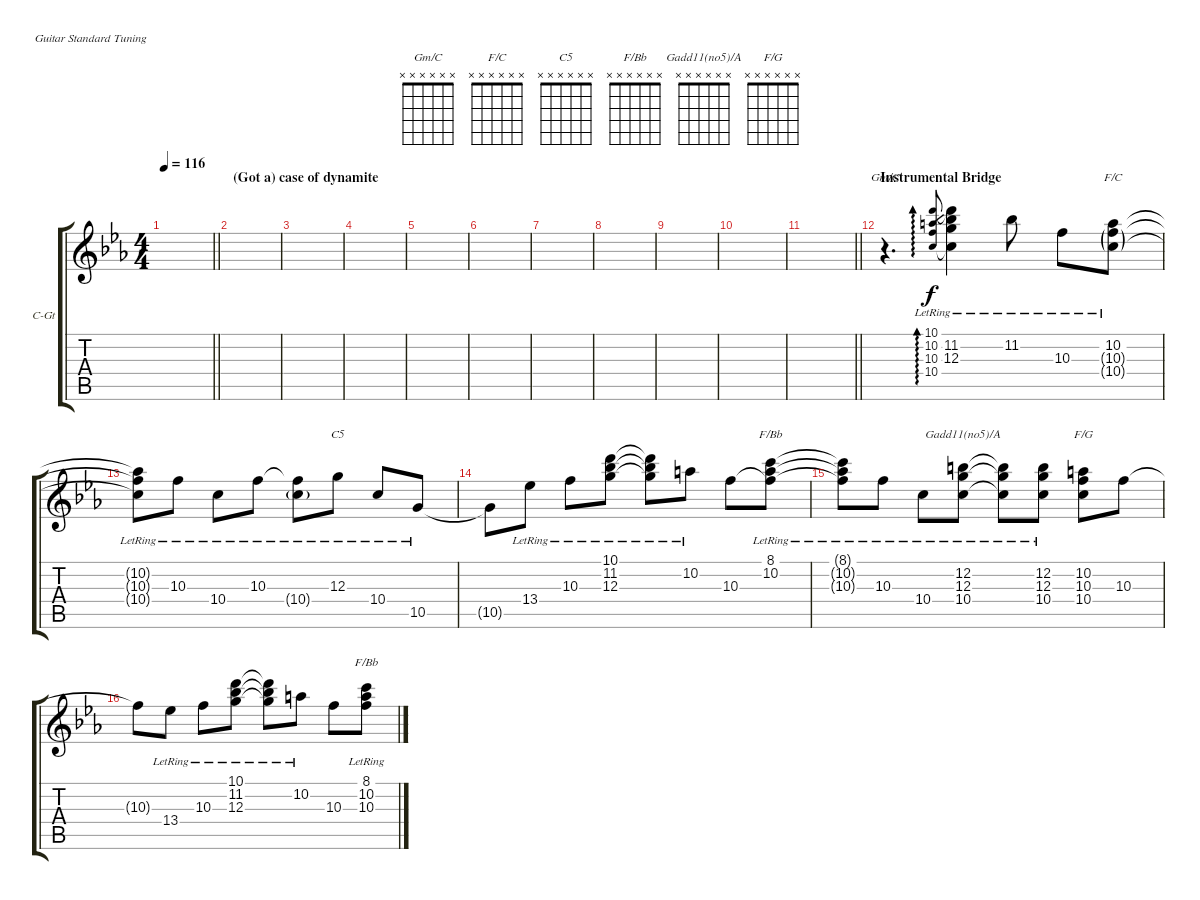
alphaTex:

\defaultSystemsLayout 4
\bracketExtendMode groupsimilarinstruments
\firstSystemTrackNameOrientation horizontal
\otherSystemsTrackNameOrientation horizontal
\track ("Clean Guitar" "C-Gt") {instrument electricguitarclean}
\staff {score tabs}
\tuning (E4 B3 G3 D3 A2 E2)
\chord ("Gm/C" x x x x x x)
\chord ("F/C" x x x x x x)
\chord ("C5" x x x x x x)
\chord ("F/Bb" x x x x x x)
\chord ("Gadd11(no5)/A" x x x x x x)
\chord ("F/G" x x x x x x)
\ts (4 4)
\scale
0.583227
\tempo 116
\accidentals auto
\clef g2
\ottava regular
\simile none
\scale
0.333333
\barLineRight lightlight
\ks cminor
|
\section ("" "(Got a) case of dynamite")
\scale
0.246851
\scale
0.333333 |
\scale
0.169736
\scale
0.333333 |
\scale
0.333333 |
\scale
0.333333 |
\scale
0.333333 |
\scale
0.397058
\scale
0.333333 |
\scale
0.219018
\scale
0.333333 |
\scale
0.383866
\scale
0.333333 |
\scale
0.333333 |
\scale
0.333333
\barLineRight lightlight
|
\section ("" "Instrumental Bridge")
\scale
0.333333 r.4{d ch "Gm/C"} (10.1{lr} 10.2{lr} 10.3{lr} 10.4{lr}).8{ad 0 gr} (11.2{lr} 12.3{lr} 10.1{lr t} 10.4{lr t}).4 11.2{lr}.8 10.3{lr}.8 (10.2{lr} 10.3{g} 10.4{g}).8{ch "F/C"} |
\scale
0.333333 (10.2{lr t} 10.3{t} 10.4{t}).8 10.3{lr}.8 10.4{lr}.8 10.3{lr}.8 (10.3{lr t} 10.4{g}).8 12.3{lr}.8{ch "C5"} 10.4{lr}.8 10.5{lr}.8 |
\scale
0.333333 10.5{t}.8 13.4{lr}.8 10.3{lr}.8 (11.2{lr} 10.1{lr} 12.3).8 (11.2{lr t} 10.1{lr t} 12.3{t}).8 10.2{lr}.8 10.3.8 (8.1{lr} 10.2{lr} 10.3{lr t}).8{ch "F/Bb"} |
\scale
0.333333 (8.1{lr t} 10.2{lr t} 10.3{lr t}).8 10.3{lr}.8 10.4{lr}.8 (10.4{lr} 12.3{lr} 12.2{lr}).8{ch "Gadd11(no5)/A"} (10.4{lr t} 12.3{lr t} 12.2{lr t}).8 (10.4{lr} 12.3{lr} 12.2{lr}).8 (10.4 10.3 10.2).8{ch "F/G"} 10.3.8 |
\scale
0.333333 10.3{t}.8 13.4{lr}.8 10.3{lr}.8 (11.2{lr} 10.1{lr} 12.3).8 (11.2{lr t} 10.1{lr t} 12.3{t}).8 10.2{lr}.8 10.3.8 (8.1{lr} 10.2{lr} 10.3{lr}).8{ch "F/Bb"}
